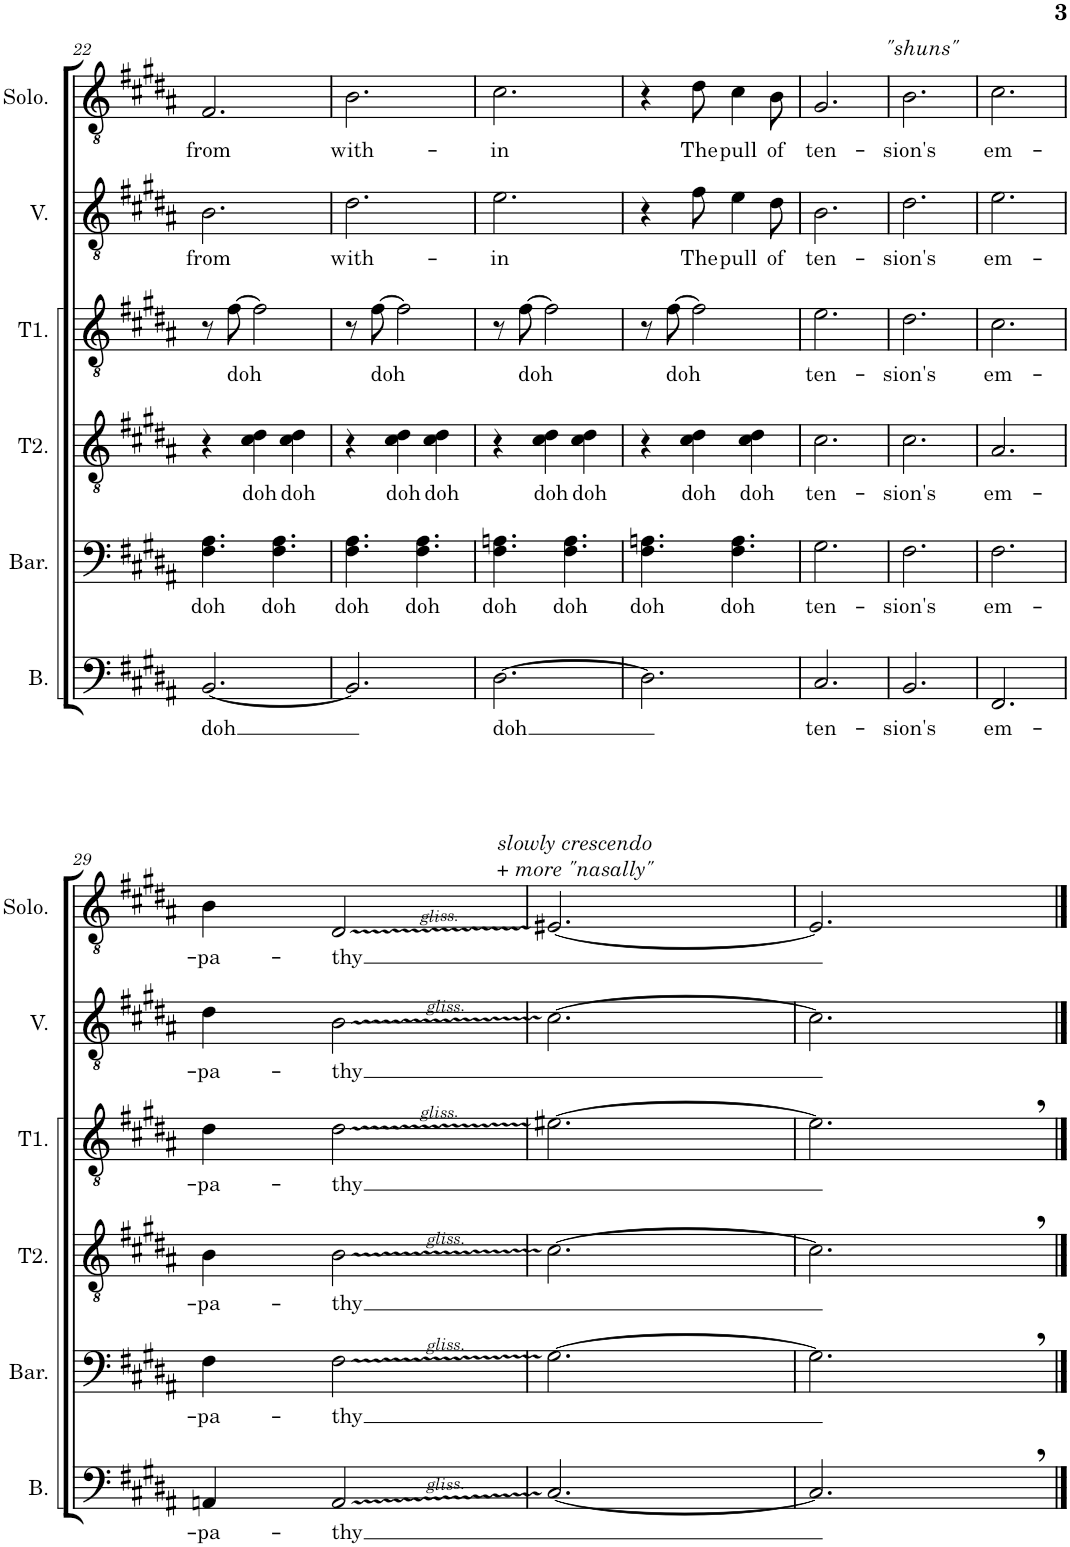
**kern	**text	**kern	**text	**kern	**text	**kern	**text	**kern	**text	**kern	**text
*part6	*part6	*part5	*part5	*part4	*part4	*part3	*part3	*part2	*part2	*part1	*part1
*staff6	*staff6	*staff5	*staff5	*staff4	*staff4	*staff3	*staff3	*staff2	*staff2	*staff1	*staff1
*I"Bass	*	*I"Baritone	*	*I"Tenor 2	*	*I"Tenor 1	*	*I"Voice	*	*I"Soloist	*
*I'B.	*	*I'Bar.	*	*I'T2.	*	*I'T1.	*	*I'V.	*	*I'Solo.	*
!!LO:PB:g=z
*clefF4	*	*clefF4	*	*clefGv2	*	*clefGv2	*	*clefGv2	*	*clefGv2	*
*k[f#c#g#d#a#]	*	*k[f#c#g#d#a#]	*	*k[f#c#g#d#a#]	*	*k[f#c#g#d#a#]	*	*k[f#c#g#d#a#]	*	*k[f#c#g#d#a#]	*
*M3/4	*	*M3/4	*	*M3/4	*	*M3/4	*	*M3/4	*	*M3/4	*
=22	=22	=22	=22	=22	=22	=22	=22	=22	=22	=22	=22
!	!LO:LY:b	!	!LO:LY:b	!	!	!	!	!	!LO:LY:b	!	!LO:LY:b
[2.BB/	doh	4.F#\ 4.A#\	doh	4r	.	8r	.	2.B\	from	2.F#/	from
!	!	!	!	!	!	!	!LO:LY:b	!	!	!	!
.	.	.	.	.	.	[8f#\	doh	.	.	.	.
!	!	!	!	!	!LO:LY:b	!	!	!	!	!	!
.	.	.	.	4c#\ 4d#\	doh	2f#\]	.	.	.	.	.
!	!	!	!LO:LY:b	!	!	!	!	!	!	!	!
.	.	4.F#\ 4.A#\	doh	.	.	.	.	.	.	.	.
!	!	!	!	!	!LO:LY:b	!	!	!	!	!	!
.	.	.	.	4c#\ 4d#\	doh	.	.	.	.	.	.
=23	=23	=23	=23	=23	=23	=23	=23	=23	=23	=23	=23
!	!	!	!LO:LY:b	!	!	!	!	!	!LO:LY:b	!	!LO:LY:b
2.BB/]	.	4.F#\ 4.A#\	doh	4r	.	8r	.	2.d#\	with-	2.B\	with-
!	!	!	!	!	!	!	!LO:LY:b	!	!	!	!
.	.	.	.	.	.	[8f#\	doh	.	.	.	.
!	!	!	!	!	!LO:LY:b	!	!	!	!	!	!
.	.	.	.	4c#\ 4d#\	doh	2f#\]	.	.	.	.	.
!	!	!	!LO:LY:b	!	!	!	!	!	!	!	!
.	.	4.F#\ 4.A#\	doh	.	.	.	.	.	.	.	.
!	!	!	!	!	!LO:LY:b	!	!	!	!	!	!
.	.	.	.	4c#\ 4d#\	doh	.	.	.	.	.	.
=24	=24	=24	=24	=24	=24	=24	=24	=24	=24	=24	=24
!	!LO:LY:b	!	!LO:LY:b	!	!	!	!	!	!LO:LY:b	!	!LO:LY:b
[2.D#\	doh	4.F#\ 4.An\	doh	4r	.	8r	.	2.e\	-in	2.c#\	-in
!	!	!	!	!	!	!	!LO:LY:b	!	!	!	!
.	.	.	.	.	.	[8f#\	doh	.	.	.	.
!	!	!	!	!	!LO:LY:b	!	!	!	!	!	!
.	.	.	.	4c#\ 4d#\	doh	2f#\]	.	.	.	.	.
!	!	!	!LO:LY:b	!	!	!	!	!	!	!	!
.	.	4.F#\ 4.A\	doh	.	.	.	.	.	.	.	.
!	!	!	!	!	!LO:LY:b	!	!	!	!	!	!
.	.	.	.	4c#\ 4d#\	doh	.	.	.	.	.	.
=25	=25	=25	=25	=25	=25	=25	=25	=25	=25	=25	=25
!	!	!	!LO:LY:b	!	!	!	!	!	!	!	!
2.D#\]	.	4.F#\ 4.An\	doh	4r	.	8r	.	4r	.	4r	.
!	!	!	!	!	!	!	!LO:LY:b	!	!	!	!
.	.	.	.	.	.	[8f#\	doh	.	.	.	.
!	!	!	!	!	!LO:LY:b	!	!	!	!LO:LY:b	!	!LO:LY:b
.	.	.	.	4c#\ 4d#\	doh	2f#\]	.	8f#\	The	8d#\	The
!	!	!	!LO:LY:b	!	!	!	!	!	!LO:LY:b	!	!LO:LY:b
.	.	4.F#\ 4.A\	doh	.	.	.	.	4e\	pull	4c#\	pull
!	!	!	!	!	!LO:LY:b	!	!	!	!	!	!
.	.	.	.	4c#\ 4d#\	doh	.	.	.	.	.	.
!	!	!	!	!	!	!	!	!	!LO:LY:b	!	!LO:LY:b
.	.	.	.	.	.	.	.	8d#\	of	8B\	of
=26	=26	=26	=26	=26	=26	=26	=26	=26	=26	=26	=26
!	!LO:LY:b	!	!LO:LY:b	!	!LO:LY:b	!	!LO:LY:b	!	!LO:LY:b	!	!LO:LY:b
2.C#/	ten-	2.G#\	ten-	2.c#\	ten-	2.e\	ten-	2.B\	ten-	2.G#/	ten-
=27	=27	=27	=27	=27	=27	=27	=27	=27	=27	=27	=27
!	!	!	!	!	!	!	!	!	!	!LO:TX:a:i:t="shuns"	!
!	!LO:LY:b	!	!LO:LY:b	!	!LO:LY:b	!	!LO:LY:b	!	!LO:LY:b	!	!LO:LY:b
2.BB/	-sion's	2.F#\	-sion's	2.c#\	-sion's	2.d#\	-sion's	2.d#\	-sion's	2.B\	-sion's
=28	=28	=28	=28	=28	=28	=28	=28	=28	=28	=28	=28
!	!LO:LY:b	!	!LO:LY:b	!	!LO:LY:b	!	!LO:LY:b	!	!LO:LY:b	!	!LO:LY:b
2.FF#/	em-	2.F#\	em-	2.A#/	em-	2.c#\	em-	2.e\	em-	2.c#\	em-
!!LO:LB:g=z
=29	=29	=29	=29	=29	=29	=29	=29	=29	=29	=29	=29
!	!LO:LY:b	!	!LO:LY:b	!	!LO:LY:b	!	!LO:LY:b	!	!LO:LY:b	!	!LO:LY:b
4AAn/	-pa-	4F#\	-pa-	4B\	-pa-	4d#\	-pa-	4d#\	-pa-	4B\	-pa-
!	!LO:LY:b	!	!LO:LY:b	!	!LO:LY:b	!	!LO:LY:b	!	!LO:LY:b	!	!LO:LY:b
2AA/	-thy	2F#\	-thy	2B\	-thy	2d#\	-thy	2B\	-thy	2D#/	-thy
=30	=30	=30	=30	=30	=30	=30	=30	=30	=30	=30	=30
!	!	!	!	!	!	!	!	!	!	!LO:TX:a:i:t=slowly crescendo	!
!	!	!	!	!	!	!	!	!	!	!LO:TX:a:t=+ more "nasally"	!
[2.C#/	.	[2.G#\	.	[2.c#\	.	[2.e#X\	.	[2.c#\	.	[2.E#X/	.
=31	=31	=31	=31	=31	=31	=31	=31	=31	=31	=31	=31
2.C#,/]	.	2.G#,\]	.	2.c#,\]	.	2.e#,\]	.	2.c#\]	.	2.E#/]	.
==	==	==	==	==	==	==	==	==	==	==	==
*-	*-	*-	*-	*-	*-	*-	*-	*-	*-	*-	*-
